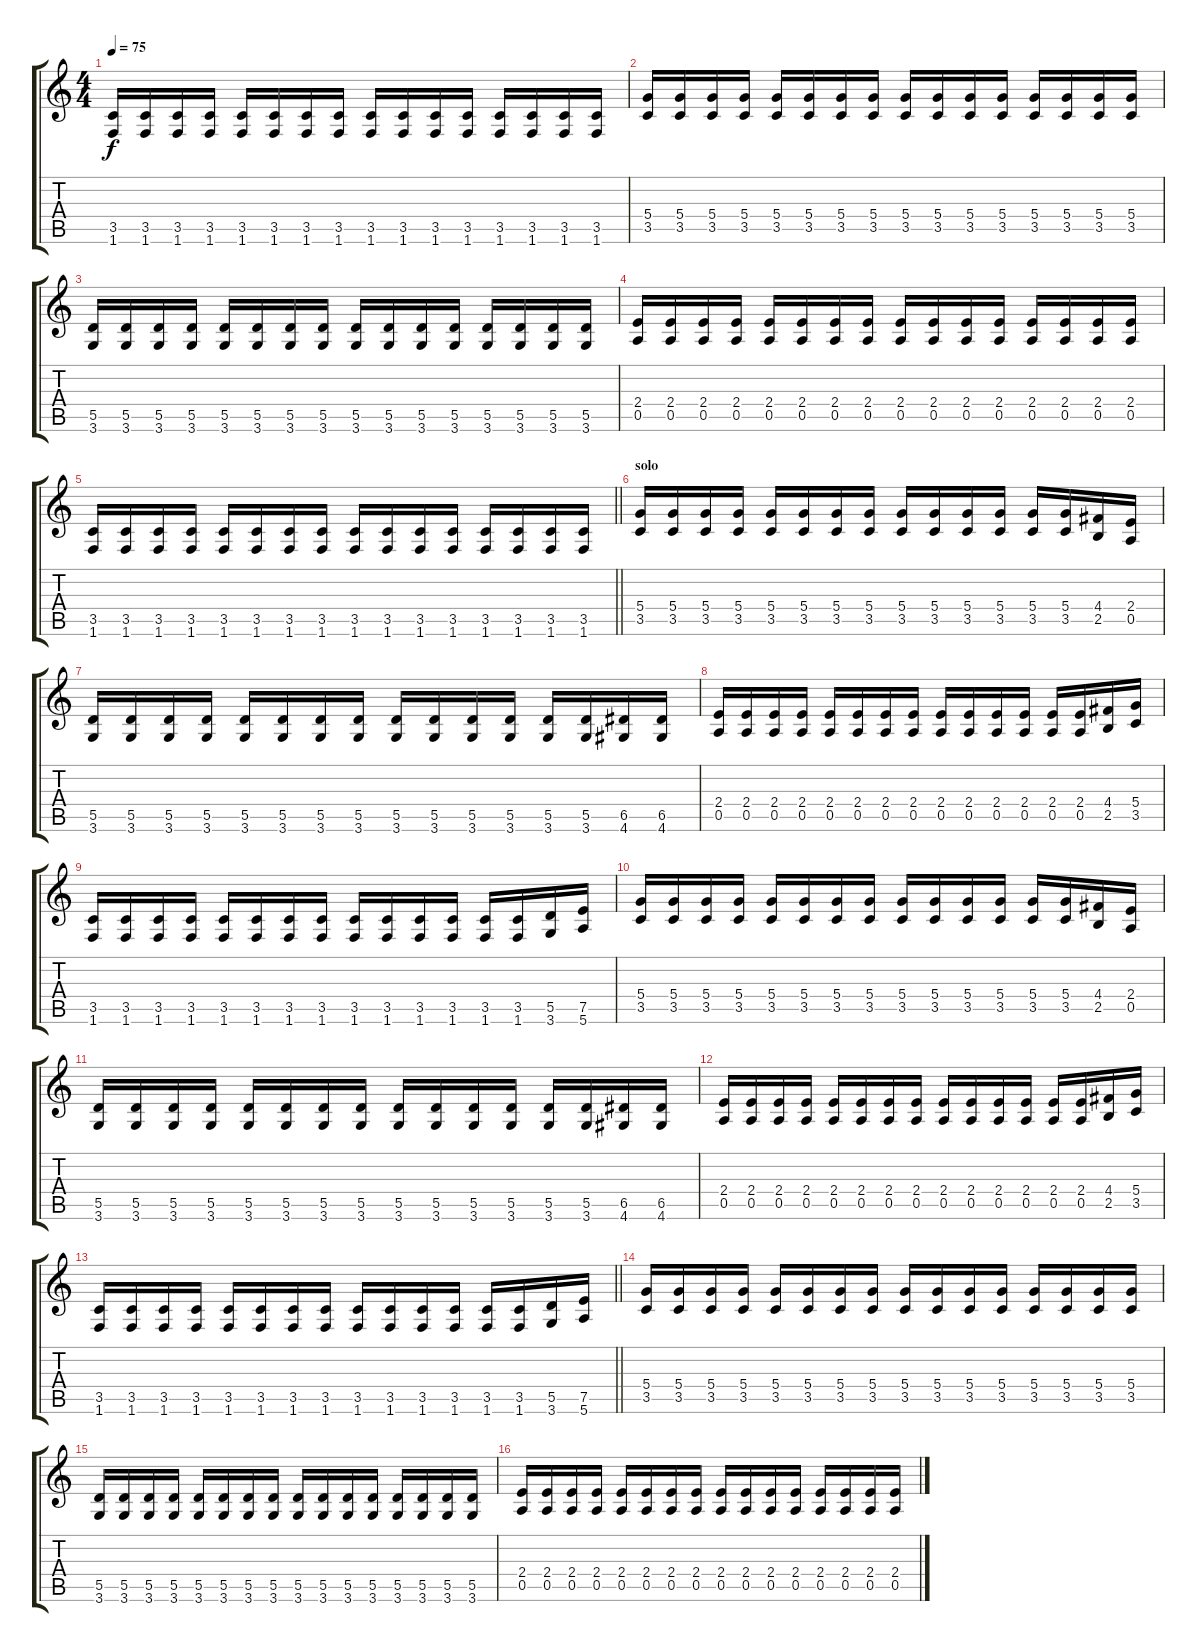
\track "" {instrument overdrivenguitar}
\staff {score tabs}
\tuning (E4 B3 G3 D3 A2 E2) {hide}
\ts (4 4)
\tempo 75
\clef g2
\ks c
(3.5 1.6).16{dy f} (3.5 1.6).16 (3.5 1.6).16 (3.5 1.6).16 (3.5 1.6).16 (3.5 1.6).16 (3.5 1.6).16 (3.5 1.6).16 (3.5 1.6).16 (3.5 1.6).16 (3.5 1.6).16 (3.5 1.6).16 (3.5 1.6).16 (3.5 1.6).16 (3.5 1.6).16 (3.5 1.6).16 |
(5.4 3.5).16 (5.4 3.5).16 (5.4 3.5).16 (5.4 3.5).16 (5.4 3.5).16 (5.4 3.5).16 (5.4 3.5).16 (5.4 3.5).16 (5.4 3.5).16 (5.4 3.5).16 (5.4 3.5).16 (5.4 3.5).16 (5.4 3.5).16 (5.4 3.5).16 (5.4 3.5).16 (5.4 3.5).16 |
(5.5 3.6).16 (5.5 3.6).16 (5.5 3.6).16 (5.5 3.6).16 (5.5 3.6).16 (5.5 3.6).16 (5.5 3.6).16 (5.5 3.6).16 (5.5 3.6).16 (5.5 3.6).16 (5.5 3.6).16 (5.5 3.6).16 (5.5 3.6).16 (5.5 3.6).16 (5.5 3.6).16 (5.5 3.6).16 |
(2.4 0.5).16 (2.4 0.5).16 (2.4 0.5).16 (2.4 0.5).16 (2.4 0.5).16 (2.4 0.5).16 (2.4 0.5).16 (2.4 0.5).16 (2.4 0.5).16 (2.4 0.5).16 (2.4 0.5).16 (2.4 0.5).16 (2.4 0.5).16 (2.4 0.5).16 (2.4 0.5).16 (2.4 0.5).16 |
\barLineRight lightlight
(3.5 1.6).16 (3.5 1.6).16 (3.5 1.6).16 (3.5 1.6).16 (3.5 1.6).16 (3.5 1.6).16 (3.5 1.6).16 (3.5 1.6).16 (3.5 1.6).16 (3.5 1.6).16 (3.5 1.6).16 (3.5 1.6).16 (3.5 1.6).16 (3.5 1.6).16 (3.5 1.6).16 (3.5 1.6).16 |
\section ("" "solo")
(5.4 3.5).16 (5.4 3.5).16 (5.4 3.5).16 (5.4 3.5).16 (5.4 3.5).16 (5.4 3.5).16 (5.4 3.5).16 (5.4 3.5).16 (5.4 3.5).16 (5.4 3.5).16 (5.4 3.5).16 (5.4 3.5).16 (5.4 3.5).16 (5.4 3.5).16 (4.4 2.5).16 (2.4 0.5).16 |
(5.5 3.6).16 (5.5 3.6).16 (5.5 3.6).16 (5.5 3.6).16 (5.5 3.6).16 (5.5 3.6).16 (5.5 3.6).16 (5.5 3.6).16 (5.5 3.6).16 (5.5 3.6).16 (5.5 3.6).16 (5.5 3.6).16 (5.5 3.6).16 (5.5 3.6).16 (6.5 4.6).16 (6.5 4.6).16 |
(2.4 0.5).16 (2.4 0.5).16 (2.4 0.5).16 (2.4 0.5).16 (2.4 0.5).16 (2.4 0.5).16 (2.4 0.5).16 (2.4 0.5).16 (2.4 0.5).16 (2.4 0.5).16 (2.4 0.5).16 (2.4 0.5).16 (2.4 0.5).16 (2.4 0.5).16 (4.4 2.5).16 (5.4 3.5).16 |
(3.5 1.6).16 (3.5 1.6).16 (3.5 1.6).16 (3.5 1.6).16 (3.5 1.6).16 (3.5 1.6).16 (3.5 1.6).16 (3.5 1.6).16 (3.5 1.6).16 (3.5 1.6).16 (3.5 1.6).16 (3.5 1.6).16 (3.5 1.6).16 (3.5 1.6).16 (5.5 3.6).16 (7.5 5.6).16 |
(5.4 3.5).16 (5.4 3.5).16 (5.4 3.5).16 (5.4 3.5).16 (5.4 3.5).16 (5.4 3.5).16 (5.4 3.5).16 (5.4 3.5).16 (5.4 3.5).16 (5.4 3.5).16 (5.4 3.5).16 (5.4 3.5).16 (5.4 3.5).16 (5.4 3.5).16 (4.4 2.5).16 (2.4 0.5).16 |
(5.5 3.6).16 (5.5 3.6).16 (5.5 3.6).16 (5.5 3.6).16 (5.5 3.6).16 (5.5 3.6).16 (5.5 3.6).16 (5.5 3.6).16 (5.5 3.6).16 (5.5 3.6).16 (5.5 3.6).16 (5.5 3.6).16 (5.5 3.6).16 (5.5 3.6).16 (6.5 4.6).16 (6.5 4.6).16 |
(2.4 0.5).16 (2.4 0.5).16 (2.4 0.5).16 (2.4 0.5).16 (2.4 0.5).16 (2.4 0.5).16 (2.4 0.5).16 (2.4 0.5).16 (2.4 0.5).16 (2.4 0.5).16 (2.4 0.5).16 (2.4 0.5).16 (2.4 0.5).16 (2.4 0.5).16 (4.4 2.5).16 (5.4 3.5).16 |
\barLineRight lightlight
(3.5 1.6).16 (3.5 1.6).16 (3.5 1.6).16 (3.5 1.6).16 (3.5 1.6).16 (3.5 1.6).16 (3.5 1.6).16 (3.5 1.6).16 (3.5 1.6).16 (3.5 1.6).16 (3.5 1.6).16 (3.5 1.6).16 (3.5 1.6).16 (3.5 1.6).16 (5.5 3.6).16 (7.5 5.6).16 |
\section ("" "")
(5.4 3.5).16 (5.4 3.5).16 (5.4 3.5).16 (5.4 3.5).16 (5.4 3.5).16 (5.4 3.5).16 (5.4 3.5).16 (5.4 3.5).16 (5.4 3.5).16 (5.4 3.5).16 (5.4 3.5).16 (5.4 3.5).16 (5.4 3.5).16 (5.4 3.5).16 (5.4 3.5).16 (5.4 3.5).16 |
(5.5 3.6).16 (5.5 3.6).16 (5.5 3.6).16 (5.5 3.6).16 (5.5 3.6).16 (5.5 3.6).16 (5.5 3.6).16 (5.5 3.6).16 (5.5 3.6).16 (5.5 3.6).16 (5.5 3.6).16 (5.5 3.6).16 (5.5 3.6).16 (5.5 3.6).16 (5.5 3.6).16 (5.5 3.6).16 |
(2.4 0.5).16 (2.4 0.5).16 (2.4 0.5).16 (2.4 0.5).16 (2.4 0.5).16 (2.4 0.5).16 (2.4 0.5).16 (2.4 0.5).16 (2.4 0.5).16 (2.4 0.5).16 (2.4 0.5).16 (2.4 0.5).16 (2.4 0.5).16 (2.4 0.5).16 (2.4 0.5).16 (2.4 0.5).16
